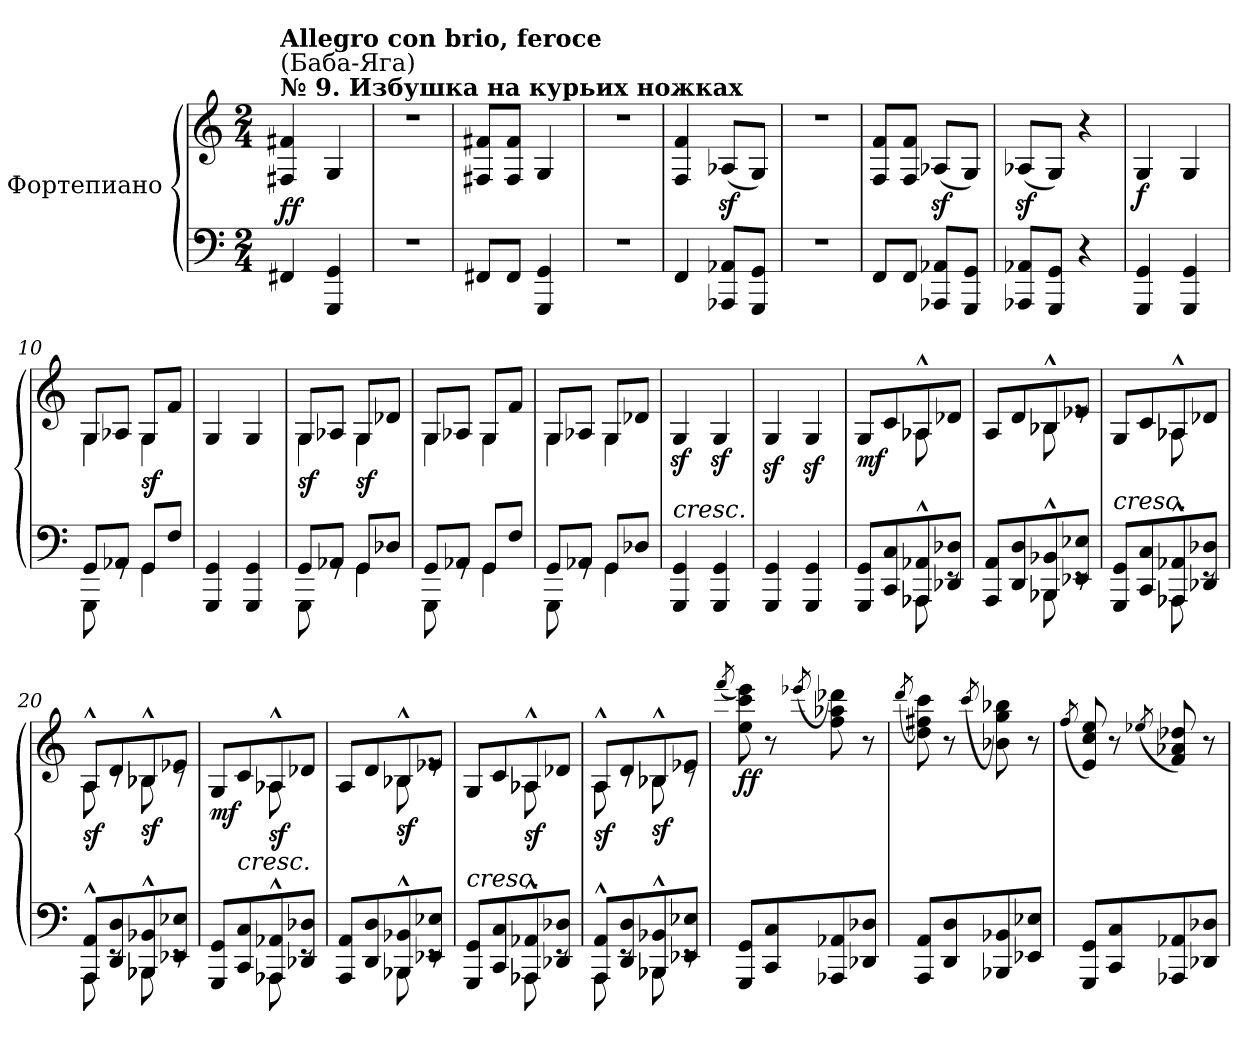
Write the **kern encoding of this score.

**kern	**kern	**dynam
*part1	*part1	*part1
*staff2	*staff1	*staff1/2
*I"Фортепиано	*	*
*clefF4	*clefG2	*
*k[]	*k[]	*
*M2/4	*M2/4	*
*MM150	*MM150	*
=1	=1	=1
!	!LO:TX:a:B:t=№ 9. Избушка на курьих ножках	!
!	!LO:TX:a:t=(Баба-Яга)	!
!	!LO:TX:a:B:t=Allegro con brio, feroce	!
!	!	!LO:DY:b
4FF#X/	4F#X/ 4f#X/	ff
4GGG/ 4GG/	4G/	.
=2	=2	=2
2r	2r	.
=3	=3	=3
8FF#X/L	8F#X/ 8f#X/L	.
8FF#/J	8F#/ 8f#/J	.
4GGG/ 4GG/	4G/	.
=4	=4	=4
2r	2r	.
=5	=5	=5
4FF/	4F/ 4f/	.
8AAA-X/ 8AA-X/L	(8A-Xz</L	.
8GGG/ 8GG/J	8G/J)	.
=6	=6	=6
2r	2r	.
=7	=7	=7
8FF/L	8F/ 8f/L	.
8FF/J	8F/ 8f/J	.
8AAA-X/ 8AA-X/L	(8A-Xz</L	.
8GGG/ 8GG/J	8G/J)	.
=8	=8	=8
8AAA-X/ 8AA-X/L	(8A-Xz</L	.
8GGG/ 8GG/J	8G/J)	.
4r	4r	.
!!LO:LB:g=z
=9	=9	=9
!	!	!LO:DY:b
4GGG/ 4GG/	4G/	f
4GGG/ 4GG/	4G/	.
=10	=10	=10
*^	*^	*
!	!	!	!	!LO:DY:b
!	!	!	!	!LO:DY:n=1:b
8GG/L	8GGG\	8G/L	4G\	sf sf
8AA-X/J	8rGG	8A-X/J	.	.
!	!	!	!	!LO:DY:n=2:b
8GG/L	4GG\	8G/L	4G\	sf
8F/J	.	8f/J	.	.
*v	*v	*	*	*
*	*v	*v	*
=11	=11	=11
4GGG/ 4GG/	4G/	.
4GGG/ 4GG/	4G/	.
=12	=12	=12
*^	*^	*
!	!	!	!	!LO:DY:b
8GG/L	8GGG\	8G/L	4G\	sf
8AA-X/J	8rGG	8A-X/J	.	.
!	!	!	!	!LO:DY:b
8GG/L	4GG\	8G/L	4G\	sf
8D-X/J	.	8d-X/J	.	.
!!LO:LB:g=z	!!
=13	=13	=13	=13	=13
8GG/L	8GGG\	8G/L	4G\	.
8AA-X/J	8rGG	8A-X/J	.	.
8GG/L	4GG\	8G/L	4G\	.
8F/J	.	8f/J	.	.
=14	=14	=14	=14	=14
8GG/L	8GGG\	8G/L	4G\	.
8AA-X/J	8rGG	8A-X/J	.	.
8GG/L	4GG\	8G/L	4G\	.
8D-X/J	.	8d-X/J	.	.
*v	*v	*	*	*
*	*v	*v	*
=15	=15	=15
!LO:TX:a:i:t=cresc.	!	!
4GGG/ 4GG/	4Gz</	.
4GGG/ 4GG/	4Gz</	.
=16	=16	=16
4GGG/ 4GG/	4Gz</	.
4GGG/ 4GG/	4Gz</	.
!!LO:LB:g=z
=17	=17	=17
*^	*^	*
!	!	!	!	!LO:DY:b
8GGG/ 8GG/L	4ryy	8G/L	4ryy	mf
8CC/ 8C/	.	8c/	.	.
!	!	!	!	!LO:DY:b=2
!	!	!	!	!LO:DY:n=1:b
8AAA-X/^^ 8AA-X/^^	8AAA-\	8A-X^^/	8A-\	sf sf
8DD-X/ 8D-X/J	8rEE	8d-X/J	8ryy	.
=18	=18	=18	=18	=18
8AAA/ 8AA/L	4ryy	8A/L	4ryy	.
8DD/ 8D/	.	8d/	.	.
!	!	!	!	!LO:DY:b=2
!	!	!	!	!LO:DY:n=1:b
8BBB-X/^^ 8BB-X/^^	8BBB-\	8B-X^^/	8B-\	sf sf
8EE-X/ 8E-X/J	8rEE	8e-X/J	8re	.
=19	=19	=19	=19	=19
!LO:TX:a:i:t=cresc.	!	!	!	!
8GGG/ 8GG/L	4ryy	8G/L	4ryy	.
8CC/ 8C/	.	8c/	.	.
!	!	!	!	!LO:DY:b=2
!	!	!	!	!LO:DY:n=1:b
8AAA-X/^^ 8AA-X/^^	8AAA-\	8A-X^^/	8A-\	sf sf
8DD-X/ 8D-X/J	8rEE	8d-X/J	8ryy	.
=20	=20	=20	=20	=20
!	!	!	!	!LO:DY:b
8AAA/^^ 8AA/^^L	8AAA\	8A^^/L	8A\	sf
8DD/ 8D/	8rEE	8d/	8rc	.
!	!	!	!	!LO:DY:b
8BBB-X/^^ 8BB-X/^^	8BBB-\	8B-X^^/	8B-\	sf
8EE-X/ 8E-X/J	8rEE	8e-X/J	8rc	.
!!LO:LB:g=z	!!
=21	=21	=21	=21	=21
!	!	!	!	!LO:DY:b
8GGG/ 8GG/L	4ryy	8G/L	4ryy	mf
!LO:TX:a:i:t=cresc.	!	!	!	!
8CC/ 8C/	.	8c/	.	.
!	!	!	!	!LO:DY:b
8AAA-X/^^ 8AA-X/^^	8AAA-\	8A-X^^/	8A-\	sf
8DD-X/ 8D-X/J	8rEE	8d-X/J	8ryy	.
=22	=22	=22	=22	=22
8AAA/ 8AA/L	4ryy	8A/L	4ryy	.
8DD/ 8D/	.	8d/	.	.
!	!	!	!	!LO:DY:b
8BBB-X/^^ 8BB-X/^^	8BBB-\	8B-X^^/	8B-\	sf
8EE-X/ 8E-X/J	8rEE	8e-X/J	8re	.
=23	=23	=23	=23	=23
!LO:TX:a:i:t=cresc.	!	!	!	!
8GGG/ 8GG/L	4ryy	8G/L	4ryy	.
8CC/ 8C/	.	8c/	.	.
!	!	!	!	!LO:DY:b
8AAA-X/^^ 8AA-X/^^	8AAA-\	8A-X^^/	8A-\	sf
8DD-X/ 8D-X/J	8rEE	8d-X/J	8ryy	.
=24	=24	=24	=24	=24
!	!	!	!	!LO:DY:b
8AAA/^^ 8AA/^^L	8AAA\	8A^^/L	8A\	sf
8DD/ 8D/	8rEE	8d/	8rc	.
!	!	!	!	!LO:DY:b
8BBB-X/^^ 8BB-X/^^	8BBB-\	8B-X^^/	8B-\	sf
8EE-X/ 8E-X/J	8rEE	8e-X/J	8rc	.
*v	*v	*	*	*
*	*v	*v	*
!!LO:PB:g=z
=25	=25	=25
.	(>8qfff/	.
!	!	!LO:DY:b
8GGG/ 8GG/L	8ee\ 8ccc\ 8eee\)	ff
8CC/ 8C/	8r	.
.	(>8qeee-X/	.
8AAA-X/ 8AA-X/	8ff\ 8aa-X\ 8ddd-X\)	.
8DD-X/ 8D-X/J	8r	.
=26	=26	=26
.	(>8qddd/	.
8AAA/ 8AA/L	8dd\ 8ff#X\ 8ccc\)	.
8DD/ 8D/	8r	.
.	(>8qccc/	.
8BBB-X/ 8BB-X/	8b-X\ 8gg\ 8bb-X\)	.
8EE-X/ 8E-X/J	8r	.
=27	=27	=27
.	(>8qff/	.
8GGG/ 8GG/L	8e/ 8cc/ 8ee/)	.
8CC/ 8C/	8r	.
.	(>8qee-X/	.
8AAA-X/ 8AA-X/	8f/ 8a-X/ 8dd-X/)	.
8DD-X/ 8D-X/J	8r	.
=	=	=
*-	*-	*-
